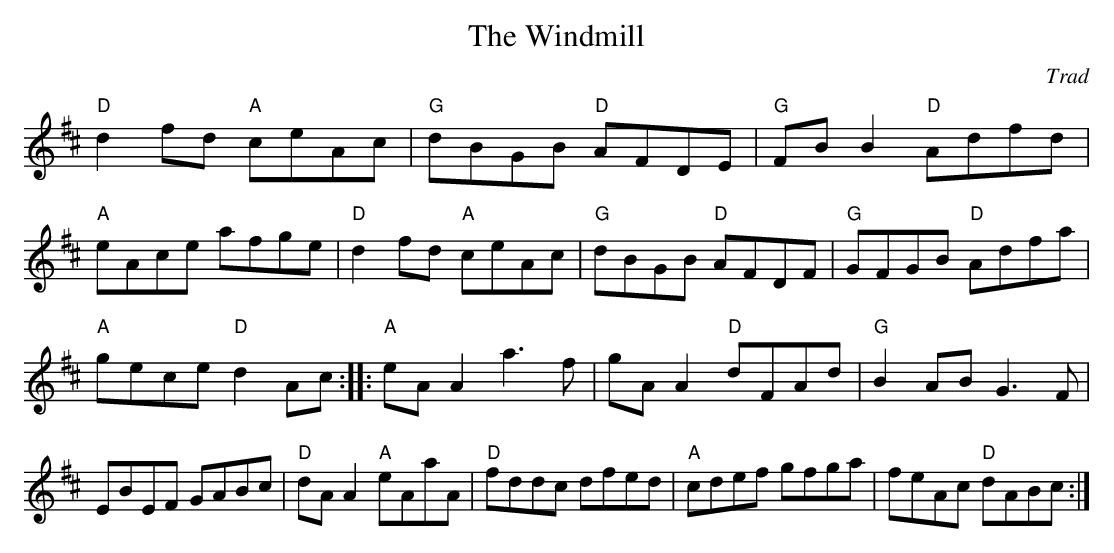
X:1
T:Windmill, The
C:Trad
L:1/8
E:10
K:D
"D"d2 fd "A"ceAc|"G"dBGB "D"AFDE|"G"FB B2 "D"Adfd|"A"eAce afge|\
"D"d2 fd "A"ceAc|"G"dBGB "D"AFDF|"G"GFGB "D"Adfa|"A"gece "D"d2 Ac::\
"A"eA A2 a3 f|gA A2 "D"dFAd|"G"B2 AB G3 F|EBEF GABc|\
"D"dA A2 "A"eAaA|"D"fddc dfed|"A"cdef gfga|feAc "D"dABc:|**
